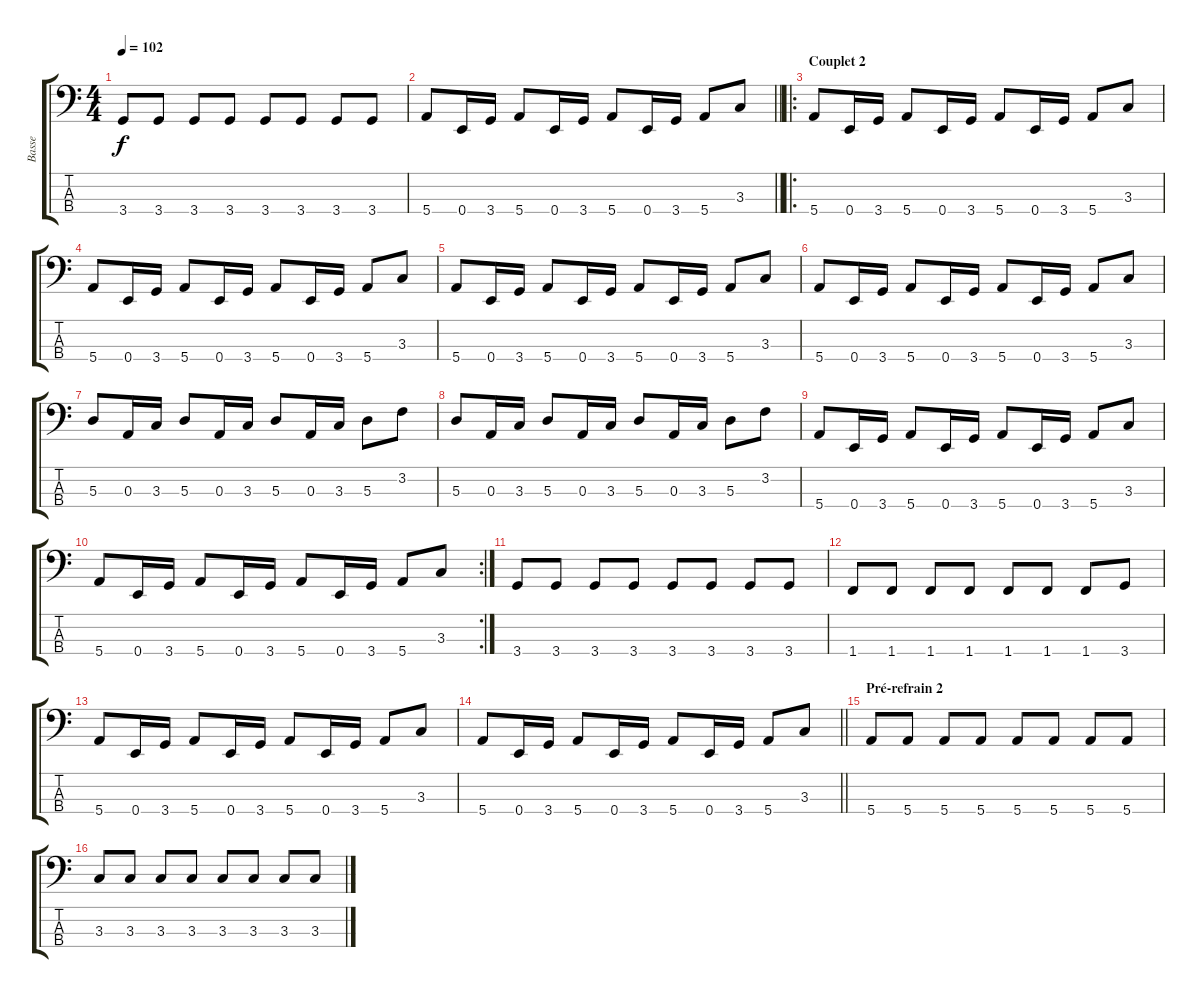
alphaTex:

\track ("Basse" "Basse") {instrument electricbassfinger}
\staff {score tabs}
\tuning (G2 D2 A1 E1) {hide}
\ts (4 4)
\tempo 102
\clef f4
\ks c
3.4.8{dy f} 3.4.8 3.4.8 3.4.8 3.4.8 3.4.8 3.4.8 3.4.8 |
\barLineRight lightlight
5.4.8 0.4.16 3.4.16 5.4.8 0.4.16 3.4.16 5.4.8 0.4.16 3.4.16 5.4.8 3.3.8 |
\ro
\section ("" "Couplet 2")
5.4.8 0.4.16 3.4.16 5.4.8 0.4.16 3.4.16 5.4.8 0.4.16 3.4.16 5.4.8 3.3.8 |
5.4.8 0.4.16 3.4.16 5.4.8 0.4.16 3.4.16 5.4.8 0.4.16 3.4.16 5.4.8 3.3.8 |
5.4.8 0.4.16 3.4.16 5.4.8 0.4.16 3.4.16 5.4.8 0.4.16 3.4.16 5.4.8 3.3.8 |
5.4.8 0.4.16 3.4.16 5.4.8 0.4.16 3.4.16 5.4.8 0.4.16 3.4.16 5.4.8 3.3.8 |
5.3.8 0.3.16 3.3.16 5.3.8 0.3.16 3.3.16 5.3.8 0.3.16 3.3.16 5.3.8 3.2.8 |
5.3.8 0.3.16 3.3.16 5.3.8 0.3.16 3.3.16 5.3.8 0.3.16 3.3.16 5.3.8 3.2.8 |
5.4.8 0.4.16 3.4.16 5.4.8 0.4.16 3.4.16 5.4.8 0.4.16 3.4.16 5.4.8 3.3.8 |
\rc 2
5.4.8 0.4.16 3.4.16 5.4.8 0.4.16 3.4.16 5.4.8 0.4.16 3.4.16 5.4.8 3.3.8 |
3.4.8 3.4.8 3.4.8 3.4.8 3.4.8 3.4.8 3.4.8 3.4.8 |
1.4.8 1.4.8 1.4.8 1.4.8 1.4.8 1.4.8 1.4.8 3.4.8 |
5.4.8 0.4.16 3.4.16 5.4.8 0.4.16 3.4.16 5.4.8 0.4.16 3.4.16 5.4.8 3.3.8 |
\barLineRight lightlight
5.4.8 0.4.16 3.4.16 5.4.8 0.4.16 3.4.16 5.4.8 0.4.16 3.4.16 5.4.8 3.3.8 |
\section ("" "Pré-refrain 2")
5.4.8 5.4.8 5.4.8 5.4.8 5.4.8 5.4.8 5.4.8 5.4.8 |
3.3.8 3.3.8 3.3.8 3.3.8 3.3.8 3.3.8 3.3.8 3.3.8
